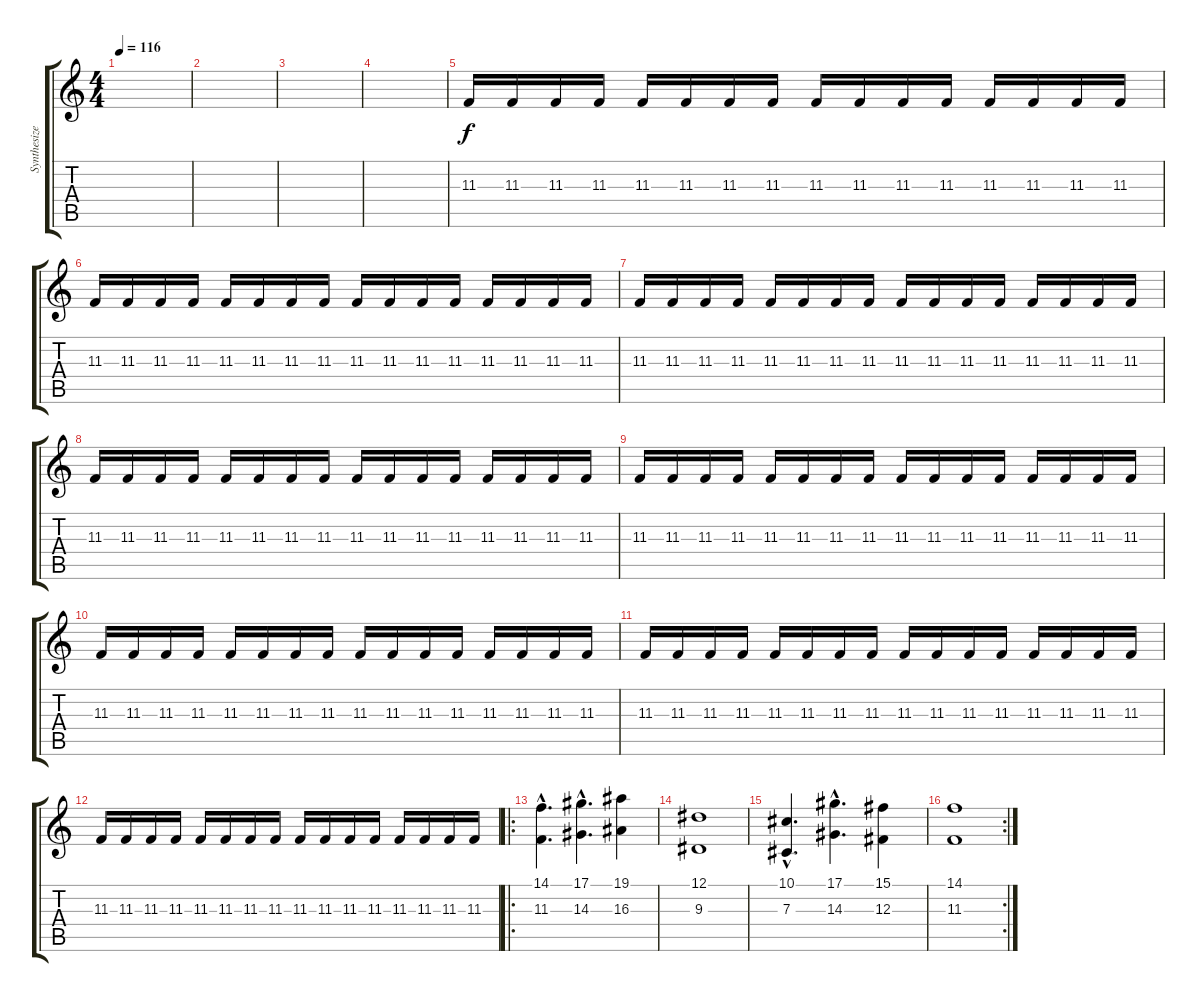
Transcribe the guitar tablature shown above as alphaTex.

\track ("Synthesizer" "Synthesize") {instrument shamisen}
\staff {score tabs}
\tuning (Eb4 Bb3 Gb3 Db3 Ab2 Eb2) {hide}
\ts (4 4)
\tempo 116
\clef g2
\ks c
|
|
|
|
11.3.16 11.3.16 11.3.16 11.3.16 11.3.16 11.3.16 11.3.16 11.3.16 11.3.16 11.3.16 11.3.16 11.3.16 11.3.16 11.3.16 11.3.16 11.3.16 |
11.3.16 11.3.16 11.3.16 11.3.16 11.3.16 11.3.16 11.3.16 11.3.16 11.3.16 11.3.16 11.3.16 11.3.16 11.3.16 11.3.16 11.3.16 11.3.16 |
11.3.16 11.3.16 11.3.16 11.3.16 11.3.16 11.3.16 11.3.16 11.3.16 11.3.16 11.3.16 11.3.16 11.3.16 11.3.16 11.3.16 11.3.16 11.3.16 |
11.3.16 11.3.16 11.3.16 11.3.16 11.3.16 11.3.16 11.3.16 11.3.16 11.3.16 11.3.16 11.3.16 11.3.16 11.3.16 11.3.16 11.3.16 11.3.16 |
11.3.16 11.3.16 11.3.16 11.3.16 11.3.16 11.3.16 11.3.16 11.3.16 11.3.16 11.3.16 11.3.16 11.3.16 11.3.16 11.3.16 11.3.16 11.3.16 |
11.3.16 11.3.16 11.3.16 11.3.16 11.3.16 11.3.16 11.3.16 11.3.16 11.3.16 11.3.16 11.3.16 11.3.16 11.3.16 11.3.16 11.3.16 11.3.16 |
11.3.16 11.3.16 11.3.16 11.3.16 11.3.16 11.3.16 11.3.16 11.3.16 11.3.16 11.3.16 11.3.16 11.3.16 11.3.16 11.3.16 11.3.16 11.3.16 |
11.3.16 11.3.16 11.3.16 11.3.16 11.3.16 11.3.16 11.3.16 11.3.16 11.3.16 11.3.16 11.3.16 11.3.16 11.3.16 11.3.16 11.3.16 11.3.16 |
\ro
(14.1{hac} 11.3{hac}).4{d volume 11 balance 8 instrument vibraphone} (17.1{hac} 14.3{hac}).4{d} (19.1 16.3).4 |
(12.1 9.3).1 |
(10.1{hac} 7.3{hac}).4{d} (17.1{hac} 14.3{hac}).4{d} (15.1 12.3).4 |
\rc 2
(14.1 11.3).1
